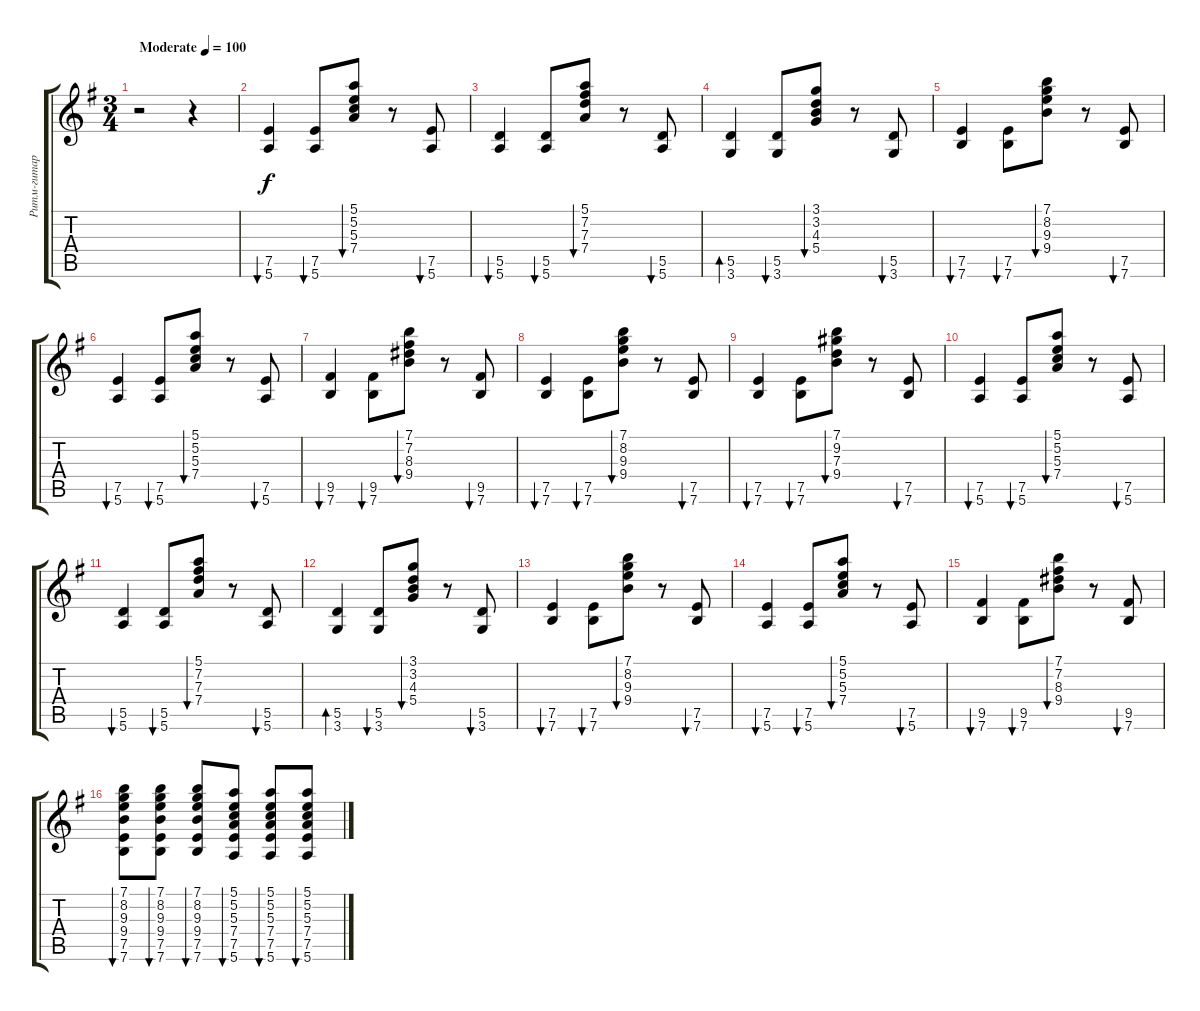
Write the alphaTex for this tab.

\track ("Ритм-гитара" "Ритм-гитар") {instrument electricguitarclean}
\staff {score tabs}
\tuning (E4 B3 G3 D3 A2 E2) {hide}
\ts (3 4)
\tempo (100 "Moderate")
\clef g2
\ks eminor
r.2{dy f instrument electricguitarclean} r.4 |
(7.5 5.6).4{bu 60} (7.5 5.6).8{bu 60} (5.1 5.2 5.3 7.4).8{bu 60} r.8 (7.5 5.6).8{bu 60} |
(5.5 5.6).4{bu 60} (5.5 5.6).8{bu 60} (5.1 7.2 7.3 7.4).8{bu 60} r.8 (5.5 5.6).8{bu 60} |
(5.5 3.6).4{bd 60} (5.5 3.6).8{bu 60} (3.1 3.2 4.3 5.4).8{bu 60} r.8 (5.5 3.6).8{bu 60} |
(7.5 7.6).4{bu 60} (7.5 7.6).8{bu 60} (7.1 8.2 9.3 9.4).8{bu 60} r.8 (7.5 7.6).8{bu 60} |
(7.5 5.6).4{bu 60} (7.5 5.6).8{bu 60} (5.1 5.2 5.3 7.4).8{bu 60} r.8 (7.5 5.6).8{bu 60} |
(9.5 7.6).4{bu 60} (9.5 7.6).8{bu 60} (7.1 7.2 8.3 9.4).8{bu 60} r.8 (9.5 7.6).8{bu 60} |
(7.5 7.6).4{bu 60} (7.5 7.6).8{bu 60} (7.1 8.2 9.3 9.4).8{bu 60} r.8 (7.5 7.6).8{bu 60} |
(7.5 7.6).4{bu 60} (7.5 7.6).8{bu 60} (7.1 9.2 7.3 9.4).8{bu 60} r.8 (7.5 7.6).8{bu 60} |
(7.5 5.6).4{bu 60} (7.5 5.6).8{bu 60} (5.1 5.2 5.3 7.4).8{bu 60} r.8 (7.5 5.6).8{bu 60} |
(5.5 5.6).4{bu 60} (5.5 5.6).8{bu 60} (5.1 7.2 7.3 7.4).8{bu 60} r.8 (5.5 5.6).8{bu 60} |
(5.5 3.6).4{bd 60} (5.5 3.6).8{bu 60} (3.1 3.2 4.3 5.4).8{bu 60} r.8 (5.5 3.6).8{bu 60} |
(7.5 7.6).4{bu 60} (7.5 7.6).8{bu 60} (7.1 8.2 9.3 9.4).8{bu 60} r.8 (7.5 7.6).8{bu 60} |
(7.5 5.6).4{bu 60} (7.5 5.6).8{bu 60} (5.1 5.2 5.3 7.4).8{bu 60} r.8 (7.5 5.6).8{bu 60} |
(9.5 7.6).4{bu 60} (9.5 7.6).8{bu 60} (7.1 7.2 8.3 9.4).8{bu 60} r.8 (9.5 7.6).8{bu 60} |
(7.1 8.2 9.3 9.4 7.5 7.6).8{bu 60} (7.1 8.2 9.3 9.4 7.5 7.6).8{bu 60} (7.1 8.2 9.3 9.4 7.5 7.6).8{bu 60} (5.1 5.2 5.3 7.4 7.5 5.6).8{bu 60} (5.1 5.2 5.3 7.4 7.5 5.6).8{bu 60} (5.1 5.2 5.3 7.4 7.5 5.6).8{bu 60}
